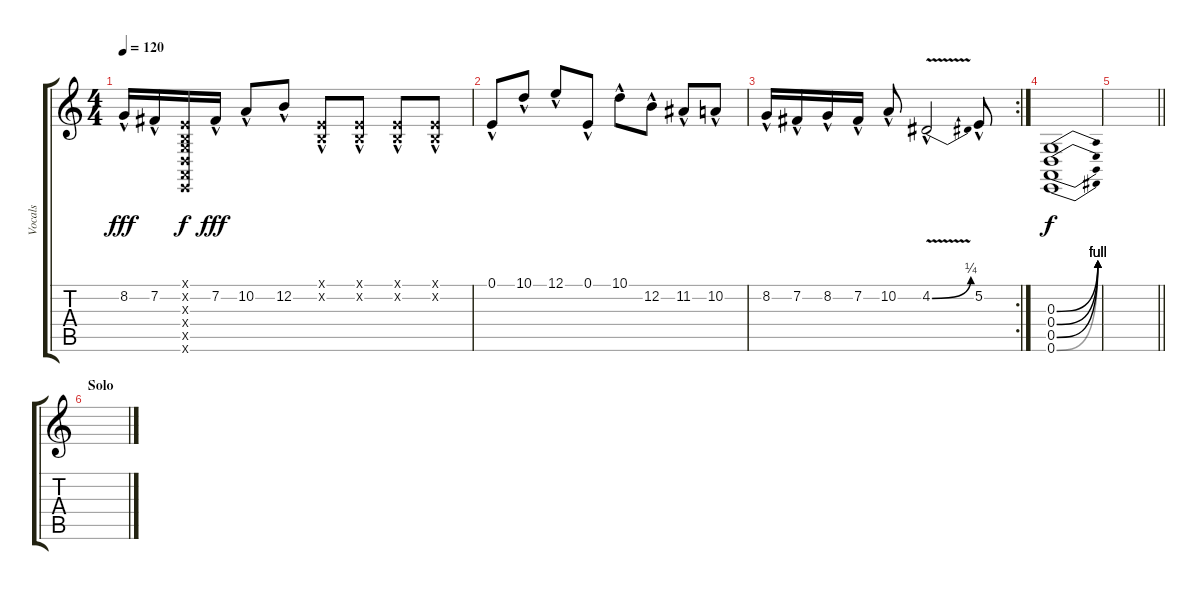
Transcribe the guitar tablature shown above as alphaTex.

\track ("Vocals" "Vocals") {instrument lead2sawtooth}
\staff {score tabs}
\tuning (E4 B3 G3 D3 A2 E2) {hide}
\ts (4 4)
\tempo 120
\clef g2
\ks c
8.2{hac}.16{dy fff} 7.2{hac}.16 (0.1{x} 0.2{x} 0.3{x} 0.4{x} 0.5{x} 0.6{x}).16{dy f} 7.2{hac}.16{dy fff} 10.2{hac}.8 12.2{hac}.8 (0.1{hac x} 0.2{hac x}).8 (0.1{hac x} 0.2{hac x}).8 (0.1{hac x} 0.2{hac x}).8 (0.1{hac x} 0.2{hac x}).8 |
0.1{hac}.8 10.1{hac}.8 12.1{hac}.8 0.1{hac}.8 10.1{hac}.8 12.2{hac}.8 11.2{hac}.8 10.2{hac}.8 |
\rc 2
8.2{hac}.16 7.2{hac}.16 8.2{hac}.16 7.2{hac}.16 10.2{hac}.8 4.2{be (bend 0 0 60 1) v hac}.2 5.2{hac}.8 |
(0.3{be (bend 0 0 60 4)} 0.4{be (bend 0 0 60 4)} 0.5{be (bend 0 0 60 4)} 0.6{be (bend 0 0 60 4)}).1{dy f} |
\barLineRight lightlight
|
\section ("" "Solo")
